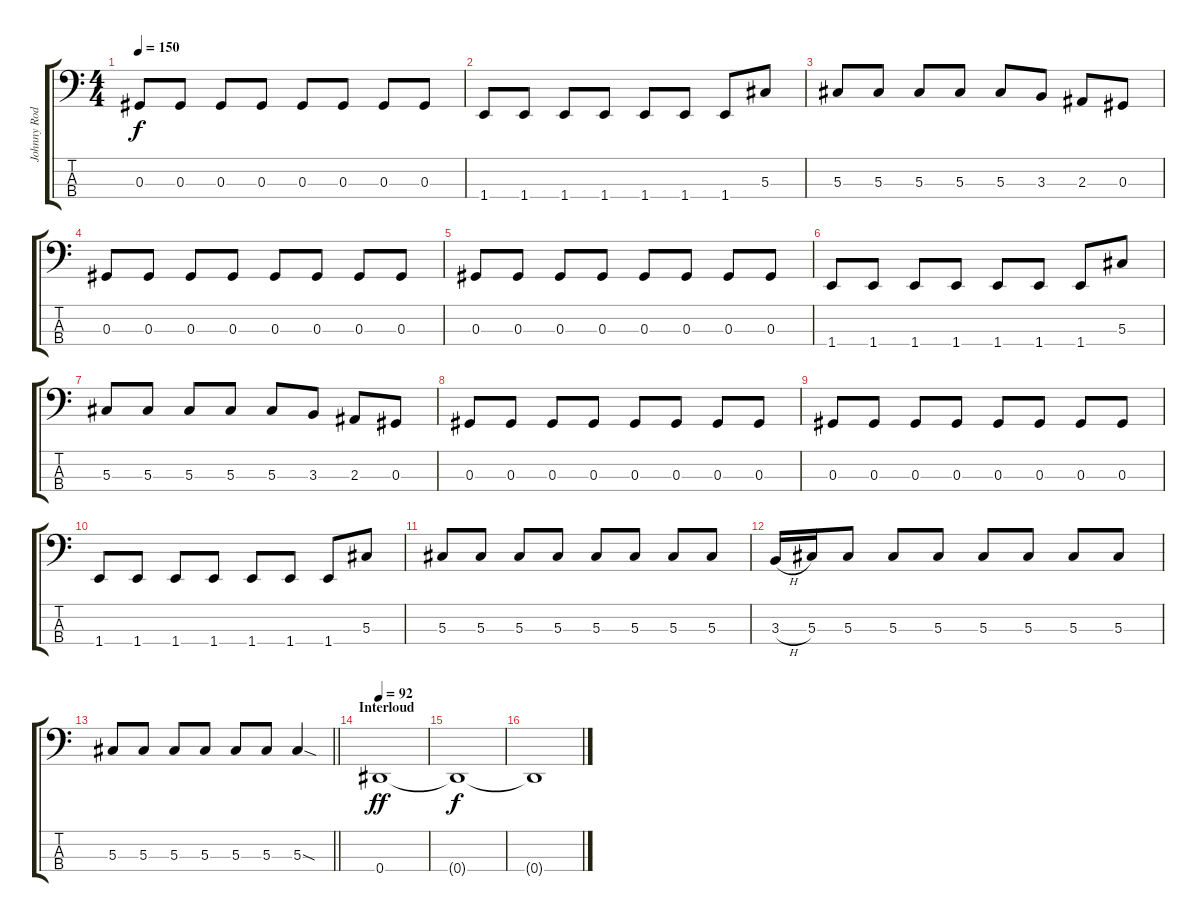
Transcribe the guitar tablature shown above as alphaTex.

\track ("Johnny Rod" "Johnny Rod") {instrument electricbasspick}
\staff {score tabs}
\tuning (Gb2 Db2 Ab1 Eb1) {hide}
\ts (4 4)
\tempo 150
\clef f4
\ks c
0.3.8{dy f} 0.3.8 0.3.8 0.3.8 0.3.8 0.3.8 0.3.8 0.3.8 |
1.4.8 1.4.8 1.4.8 1.4.8 1.4.8 1.4.8 1.4.8 5.3.8 |
5.3.8 5.3.8 5.3.8 5.3.8 5.3.8 3.3.8 2.3.8 0.3.8 |
0.3.8 0.3.8 0.3.8 0.3.8 0.3.8 0.3.8 0.3.8 0.3.8 |
0.3.8 0.3.8 0.3.8 0.3.8 0.3.8 0.3.8 0.3.8 0.3.8 |
1.4.8 1.4.8 1.4.8 1.4.8 1.4.8 1.4.8 1.4.8 5.3.8 |
5.3.8 5.3.8 5.3.8 5.3.8 5.3.8 3.3.8 2.3.8 0.3.8 |
0.3.8 0.3.8 0.3.8 0.3.8 0.3.8 0.3.8 0.3.8 0.3.8 |
0.3.8 0.3.8 0.3.8 0.3.8 0.3.8 0.3.8 0.3.8 0.3.8 |
1.4.8 1.4.8 1.4.8 1.4.8 1.4.8 1.4.8 1.4.8 5.3.8 |
5.3.8 5.3.8 5.3.8 5.3.8 5.3.8 5.3.8 5.3.8 5.3.8 |
3.3{h}.16 5.3.16 5.3.8 5.3.8 5.3.8 5.3.8 5.3.8 5.3.8 5.3.8 |
\barLineRight lightlight
5.3.8 5.3.8 5.3.8 5.3.8 5.3.8 5.3.8 5.3{sod}.4 |
\section ("" "Interloud")
\tempo 92
0.4.1{dy ff} |
0.4{t}.1{dy f} |
0.4{t}.1
